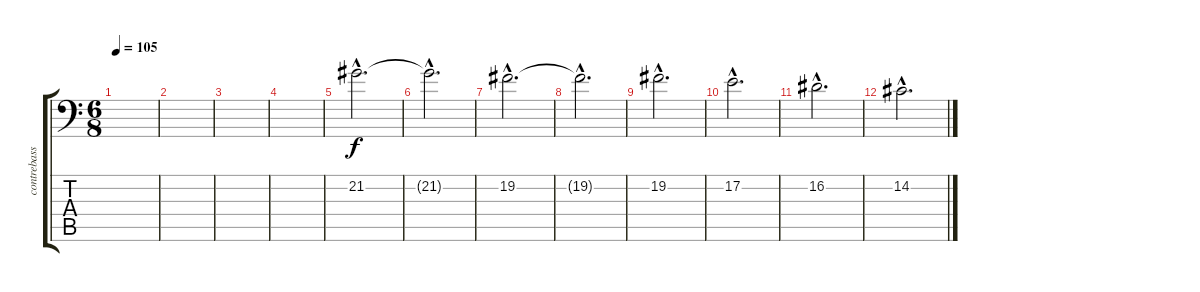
\track ("contrebasse" "contrebass") {instrument frenchhorn}
\staff {score tabs}
\tuning (E3 B2 G2 D2 A1 E1) {hide}
\ts (6 8)
\tempo 105
\clef f4
\ks c
|
|
|
|
21.2{hac}.2{d} |
21.2{hac t}.2{d} |
19.2{hac}.2{d} |
19.2{hac t}.2{d} |
19.2{hac}.2{d} |
17.2{hac}.2{d} |
16.2{hac}.2{d} |
14.2{hac}.2{d}
